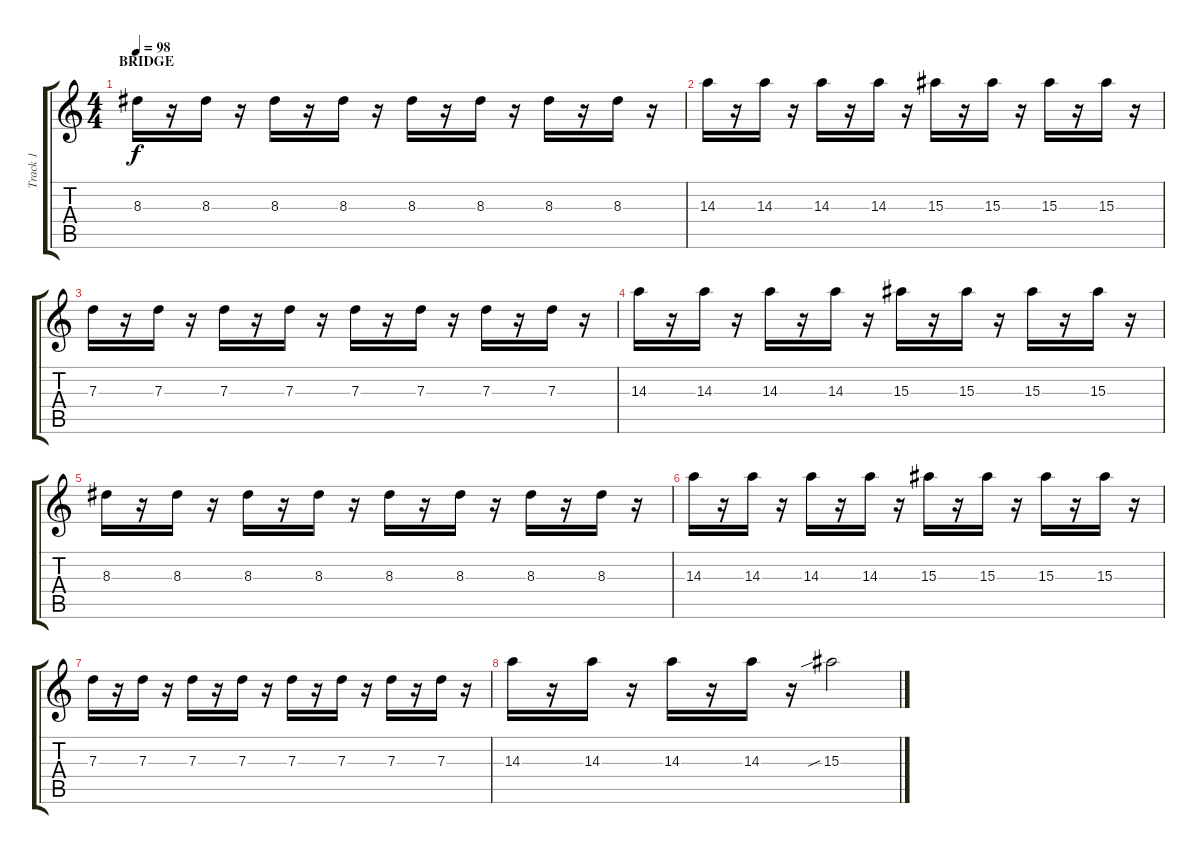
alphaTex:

\track ("Track 1" "Track 1") {instrument electricguitarjazz}
\staff {score tabs}
\tuning (E4 B3 G3 D3 A2 D2) {hide}
\ts (4 4)
\section ("" "BRIDGE")
\tempo 98
\clef g2
\ks c
8.3.16{dy f} r.16 8.3.16 r.16 8.3.16 r.16 8.3.16 r.16 8.3.16 r.16 8.3.16 r.16 8.3.16 r.16 8.3.16 r.16 |
14.3.16 r.16 14.3.16 r.16 14.3.16 r.16 14.3.16 r.16 15.3.16 r.16 15.3.16 r.16 15.3.16 r.16 15.3.16 r.16 |
7.3.16 r.16 7.3.16 r.16 7.3.16 r.16 7.3.16 r.16 7.3.16 r.16 7.3.16 r.16 7.3.16 r.16 7.3.16 r.16 |
14.3.16 r.16 14.3.16 r.16 14.3.16 r.16 14.3.16 r.16 15.3.16 r.16 15.3.16 r.16 15.3.16 r.16 15.3.16 r.16 |
8.3.16 r.16 8.3.16 r.16 8.3.16 r.16 8.3.16 r.16 8.3.16 r.16 8.3.16 r.16 8.3.16 r.16 8.3.16 r.16 |
14.3.16 r.16 14.3.16 r.16 14.3.16 r.16 14.3.16 r.16 15.3.16 r.16 15.3.16 r.16 15.3.16 r.16 15.3.16 r.16 |
7.3.16 r.16 7.3.16 r.16 7.3.16 r.16 7.3.16 r.16 7.3.16 r.16 7.3.16 r.16 7.3.16 r.16 7.3.16 r.16 |
14.3.16 r.16 14.3.16 r.16 14.3.16 r.16 14.3.16 r.16 15.3{sib}.2
